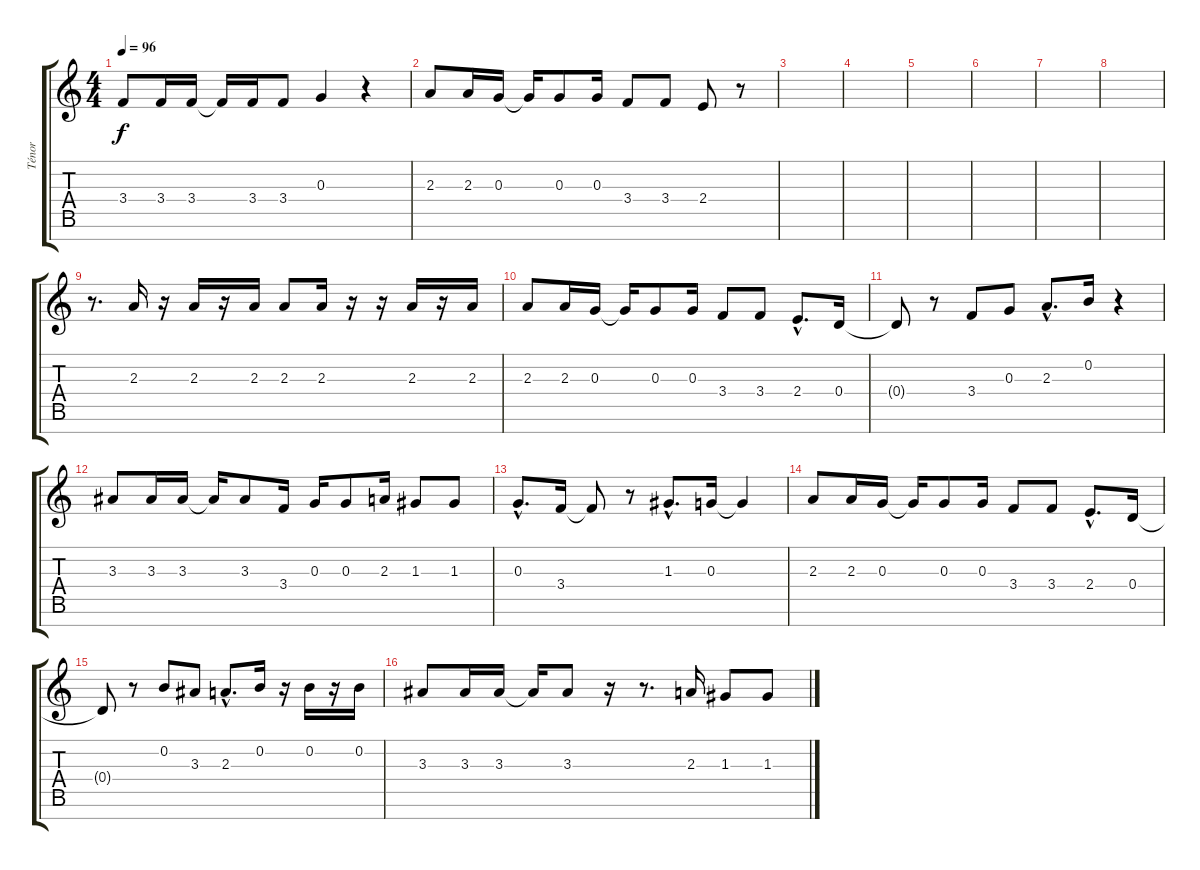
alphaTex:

\track ("Ténor" "Ténor") {instrument acousticguitarnylon}
\staff {score tabs}
\tuning (E4 B3 G3 D3 A2 E2 B1) {hide}
\ts (4 4)
\tempo 96
\clef g2
\ks c
3.4.8{dy f} 3.4.16 3.4.16 3.4{t}.16 3.4.16 3.4.8 0.3.4 r.4 |
2.3.8 2.3.16 0.3.16 0.3{t}.16 0.3.8 0.3.16 3.4.8 3.4.8 2.4.8 r.8 |
|
|
|
|
|
|
r.8{d} 2.3.16 r.16 2.3.16 r.16 2.3.16 2.3.8 2.3.16 r.16 r.16 2.3.16 r.16 2.3.16 |
2.3.8 2.3.16 0.3.16 0.3{t}.16 0.3.8 0.3.16 3.4.8 3.4.8 2.4{hac}.8{d} 0.4.16 |
0.4{t}.8 r.8 3.4.8 0.3.8 2.3{hac}.8{d} 0.2.16 r.4 |
3.3.8 3.3.16 3.3.16 3.3{t}.16 3.3.8 3.4.16 0.3.16 0.3.8 2.3.16 1.3.8 1.3.8 |
0.3{hac}.8{d} 3.4.16 3.4{t}.8 r.8 1.3{hac}.8{d} 0.3.16 0.3{t}.4 |
2.3.8 2.3.16 0.3.16 0.3{t}.16 0.3.8 0.3.16 3.4.8 3.4.8 2.4{hac}.8{d} 0.4.16 |
0.4{t}.8 r.8 0.2.8 3.3.8 2.3{hac}.8{d} 0.2.16 r.16 0.2.16 r.16 0.2.16 |
3.3.8 3.3.16 3.3.16 3.3{t}.16 3.3.8 r.16 r.8{d} 2.3.16 1.3.8 1.3.8
